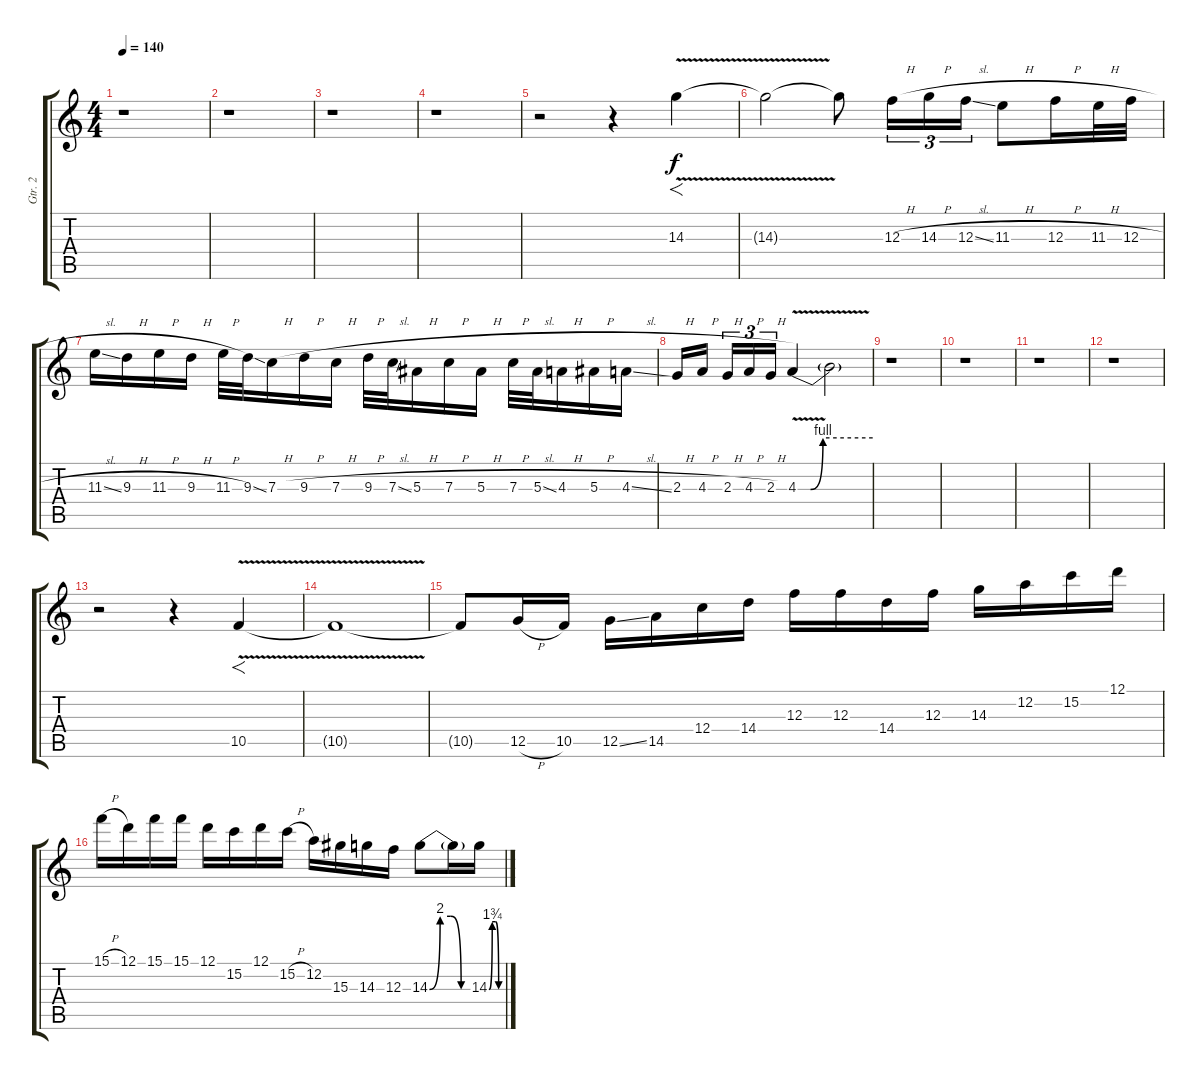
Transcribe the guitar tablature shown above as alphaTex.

\track ("Gtr. 2" "Gtr. 2") {instrument distortionguitar}
\staff {score tabs}
\tuning (D4 A3 F3 C3 G2 D2) {hide}
\ts (4 4)
\tempo 140
\clef g2
\ks c
r.1{dy f} |
r.1 |
r.1 |
r.1 |
r.2 r.4 14.3{v}.4{f} |
14.3{t}.2 14.3{t}.8 12.3{h}.16{tu (3 2)} 14.3{h}.16{tu (3 2)} 12.3{sl}.16{tu (3 2)} 11.3{h}.8 12.3{h}.16 11.3{h}.32 12.3{h}.32 |
11.3{sl}.16 9.3{h}.16 11.3{h}.16 9.3{h}.16 11.3{h}.32 9.3{ss}.32 7.3{h}.16 9.3{h}.16 7.3{h}.16 9.3{h}.32 7.3{sl}.32 5.3{h}.16 7.3{h}.16 5.3{h}.16 7.3{h}.32 5.3{sl}.32 4.3{h}.16 5.3{h}.16 4.3{sl}.16 |
2.3{h}.16 4.3{h}.16{beam splitsecondary} 2.3{h}.16{tu (3 2)} 4.3{h}.16{tu (3 2)} 2.3{h}.16{tu (3 2)} 4.3{be (custom 0 0 10 0 20 4 60 4) v}.4 4.3{t}.2 |
r.1 |
r.1 |
r.1 |
r.1 |
r.2 r.4 10.5{v}.4{f} |
10.5{t}.1 |
10.5{t}.8 12.5{h}.16 10.5.16 12.5{ss}.16 14.5.16 12.4.16 14.4.16 12.3.16 12.3.16 14.4.16 12.3.16 14.3.16 12.2.16 15.2.16 12.1.16 |
15.1{h}.16 12.1.16 15.1.16 15.1.16 12.1.16 15.2.16 12.1.16 15.2{h}.16 12.2.16 15.3.16 14.3.16 12.3.16 14.3{be (custom 0 0 15 8 30 8 45 0 60 0)}.8 14.3{t}.16 14.3{be (custom 0 0 15 7 30 7 45 0 60 0)}.16
